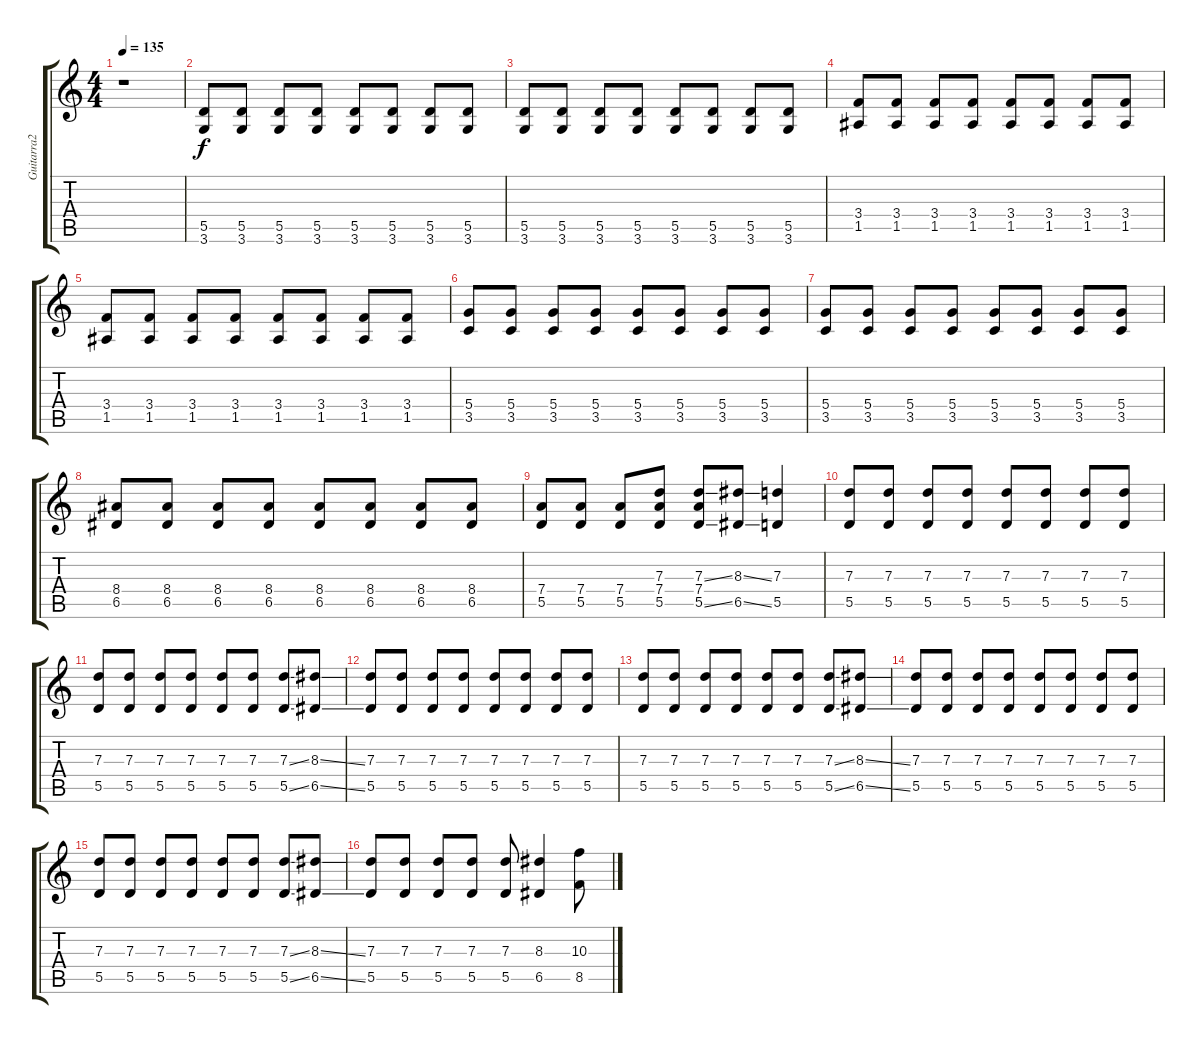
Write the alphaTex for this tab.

\track ("Guitarra2" "Guitarra2") {instrument distortionguitar}
\staff {score tabs}
\tuning (E4 B3 G3 D3 A2 E2) {hide}
\ts (4 4)
\tempo 135
\clef g2
\ks c
r.1{dy f instrument distortionguitar} |
(5.5 3.6).8 (5.5 3.6).8 (5.5 3.6).8 (5.5 3.6).8 (5.5 3.6).8 (5.5 3.6).8 (5.5 3.6).8 (5.5 3.6).8 |
(5.5 3.6).8 (5.5 3.6).8 (5.5 3.6).8 (5.5 3.6).8 (5.5 3.6).8 (5.5 3.6).8 (5.5 3.6).8 (5.5 3.6).8 |
(3.4 1.5).8 (3.4 1.5).8 (3.4 1.5).8 (3.4 1.5).8 (3.4 1.5).8 (3.4 1.5).8 (3.4 1.5).8 (3.4 1.5).8 |
(3.4 1.5).8 (3.4 1.5).8 (3.4 1.5).8 (3.4 1.5).8 (3.4 1.5).8 (3.4 1.5).8 (3.4 1.5).8 (3.4 1.5).8 |
(5.4 3.5).8 (5.4 3.5).8 (5.4 3.5).8 (5.4 3.5).8 (5.4 3.5).8 (5.4 3.5).8 (5.4 3.5).8 (5.4 3.5).8 |
(5.4 3.5).8 (5.4 3.5).8 (5.4 3.5).8 (5.4 3.5).8 (5.4 3.5).8 (5.4 3.5).8 (5.4 3.5).8 (5.4 3.5).8 |
(8.4 6.5).8 (8.4 6.5).8 (8.4 6.5).8 (8.4 6.5).8 (8.4 6.5).8 (8.4 6.5).8 (8.4 6.5).8 (8.4 6.5).8 |
(7.4 5.5).8 (7.4 5.5).8 (7.4 5.5).8 (7.3 7.4 5.5).8 (7.3{ss} 7.4 5.5{ss}).8 (8.3{ss} 6.5{ss}).8 (7.3 5.5).4 |
(7.3 5.5).8 (7.3 5.5).8 (7.3 5.5).8 (7.3 5.5).8 (7.3 5.5).8 (7.3 5.5).8 (7.3 5.5).8 (7.3 5.5).8 |
(7.3 5.5).8 (7.3 5.5).8 (7.3 5.5).8 (7.3 5.5).8 (7.3 5.5).8 (7.3 5.5).8 (7.3{ss} 5.5{ss}).8 (8.3{ss} 6.5{ss}).8 |
(7.3 5.5).8 (7.3 5.5).8 (7.3 5.5).8 (7.3 5.5).8 (7.3 5.5).8 (7.3 5.5).8 (7.3 5.5).8 (7.3 5.5).8 |
(7.3 5.5).8 (7.3 5.5).8 (7.3 5.5).8 (7.3 5.5).8 (7.3 5.5).8 (7.3 5.5).8 (7.3{ss} 5.5{ss}).8 (8.3{ss} 6.5{ss}).8 |
(7.3 5.5).8 (7.3 5.5).8 (7.3 5.5).8 (7.3 5.5).8 (7.3 5.5).8 (7.3 5.5).8 (7.3 5.5).8 (7.3 5.5).8 |
(7.3 5.5).8 (7.3 5.5).8 (7.3 5.5).8 (7.3 5.5).8 (7.3 5.5).8 (7.3 5.5).8 (7.3{ss} 5.5{ss}).8 (8.3{ss} 6.5{ss}).8 |
(7.3 5.5).8 (7.3 5.5).8 (7.3 5.5).8 (7.3 5.5).8 (7.3 5.5).8 (8.3 6.5).4 (10.3 8.5).8
